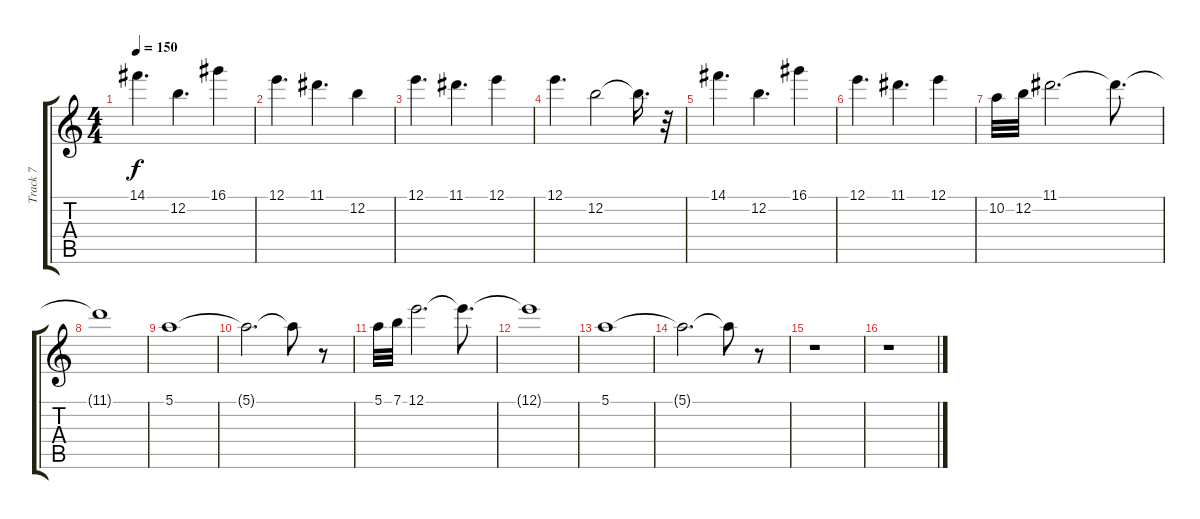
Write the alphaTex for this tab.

\track ("Track 7" "Track 7") {instrument electricguitarclean}
\staff {score tabs}
\tuning (E4 B3 G3 D3 A2 E2) {hide}
\ts (4 4)
\tempo 150
\clef g2
\ks c
14.1.4{d dy f balance 8} 12.2.4{d balance 10} 16.1.4{balance 12} |
12.1.4{d balance 14} 11.1.4{d balance 12} 12.2.4{balance 10} |
12.1.4{d balance 9} 11.1.4{d balance 6} 12.1.4{balance 4} |
12.1.4{d balance 2} 12.2.2{balance 4} 12.2{t}.16{d} r.32 |
14.1.4{d balance 8} 12.2.4{d balance 10} 16.1.4{balance 12} |
12.1.4{d balance 14} 11.1.4{d balance 12} 12.1.4{balance 10} |
10.2.32{balance 9} 12.2.32 11.1.2{d} 11.1{t}.8{d} |
11.1{t}.1 |
5.1.1 |
5.1{t}.2{d} 5.1{t}.8 r.8 |
5.1.32 7.1.32 12.1.2{d} 12.1{t}.8{d} |
12.1{t}.1 |
5.1.1 |
5.1{t}.2{d} 5.1{t}.8 r.8 |
r.1 |
r.1
